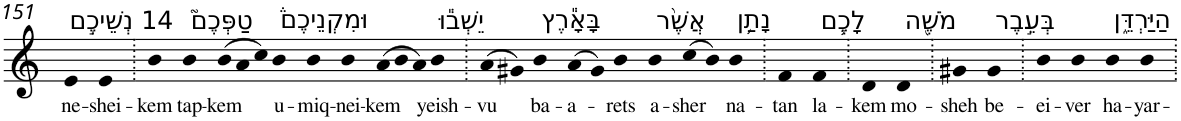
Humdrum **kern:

**kern	**text
*part1	*part1
*staff1	*staff1
*I"Piano	*
*I'Pno	*
!!LO:PB:g=z
*clefG2	*
*k[]	*
=151	=151
!LO:TX:a:t=14 נְשֵׁיכֶ֣ם	!
!	!LO:LY:b
4e	ne-
!	!LO:LY:b
4e	-shei-
=152.	=152.
!	!LO:LY:b
4b	-kem
!LO:TX:a:t=טַפְּכֶם֮	!
!	!LO:LY:b
4b	tap-
*Xtuplet	*
!	!LO:LY:b
(>12b	-kem
12a	.
12cc)	.
!LO:TX:a:t=וּמִקְנֵיכֶם֒	!
!	!LO:LY:b
4b	u-
!	!LO:LY:b
4b	-miq-
!	!LO:LY:b
4b	-nei-
!	!LO:LY:b
(>12a	-kem
12b	.
12a)	.
!LO:TX:a:t=יֵשְׁב֕וּ	!
!	!LO:LY:b
4b	yeish-
=153.	=153.
!	!LO:LY:b
(>8a	-vu
8g#X)	.
!LO:TX:a:t=בָּאָ֕רֶץ	!
!	!LO:LY:b
4b	ba-
!	!LO:LY:b
(>8a	-a-
8g#)	.
!	!LO:LY:b
4b	-rets
!LO:TX:a:t=אֲשֶׁ֨ר	!
!	!LO:LY:b
4b	a-
!	!LO:LY:b
(>8cc	-sher
8b)	.
!LO:TX:a:t=נָתַ֥ן	!
!	!LO:LY:b
4b	na-
=154.	=154.
!	!LO:LY:b
4f	-tan
!LO:TX:a:t=לָכֶ֛ם	!
!	!LO:LY:b
4f	la-
=155.	=155.
!	!LO:LY:b
4d	-kem
!LO:TX:a:t=מֹשֶׁ֖ה	!
!	!LO:LY:b
4d	mo-
=156.	=156.
!	!LO:LY:b
4g#X	-sheh
!LO:TX:a:t=בְּעֵ֣בֶר	!
!	!LO:LY:b
4g#	be-
=157.	=157.
!	!LO:LY:b
4b	-ei-
!	!LO:LY:b
4b	-ver
!LO:TX:a:t=הַיַּרְדֵּ֑ן	!
!	!LO:LY:b
4b	ha-
!	!LO:LY:b
4b	-yar-
=.	=.
*-	*-
